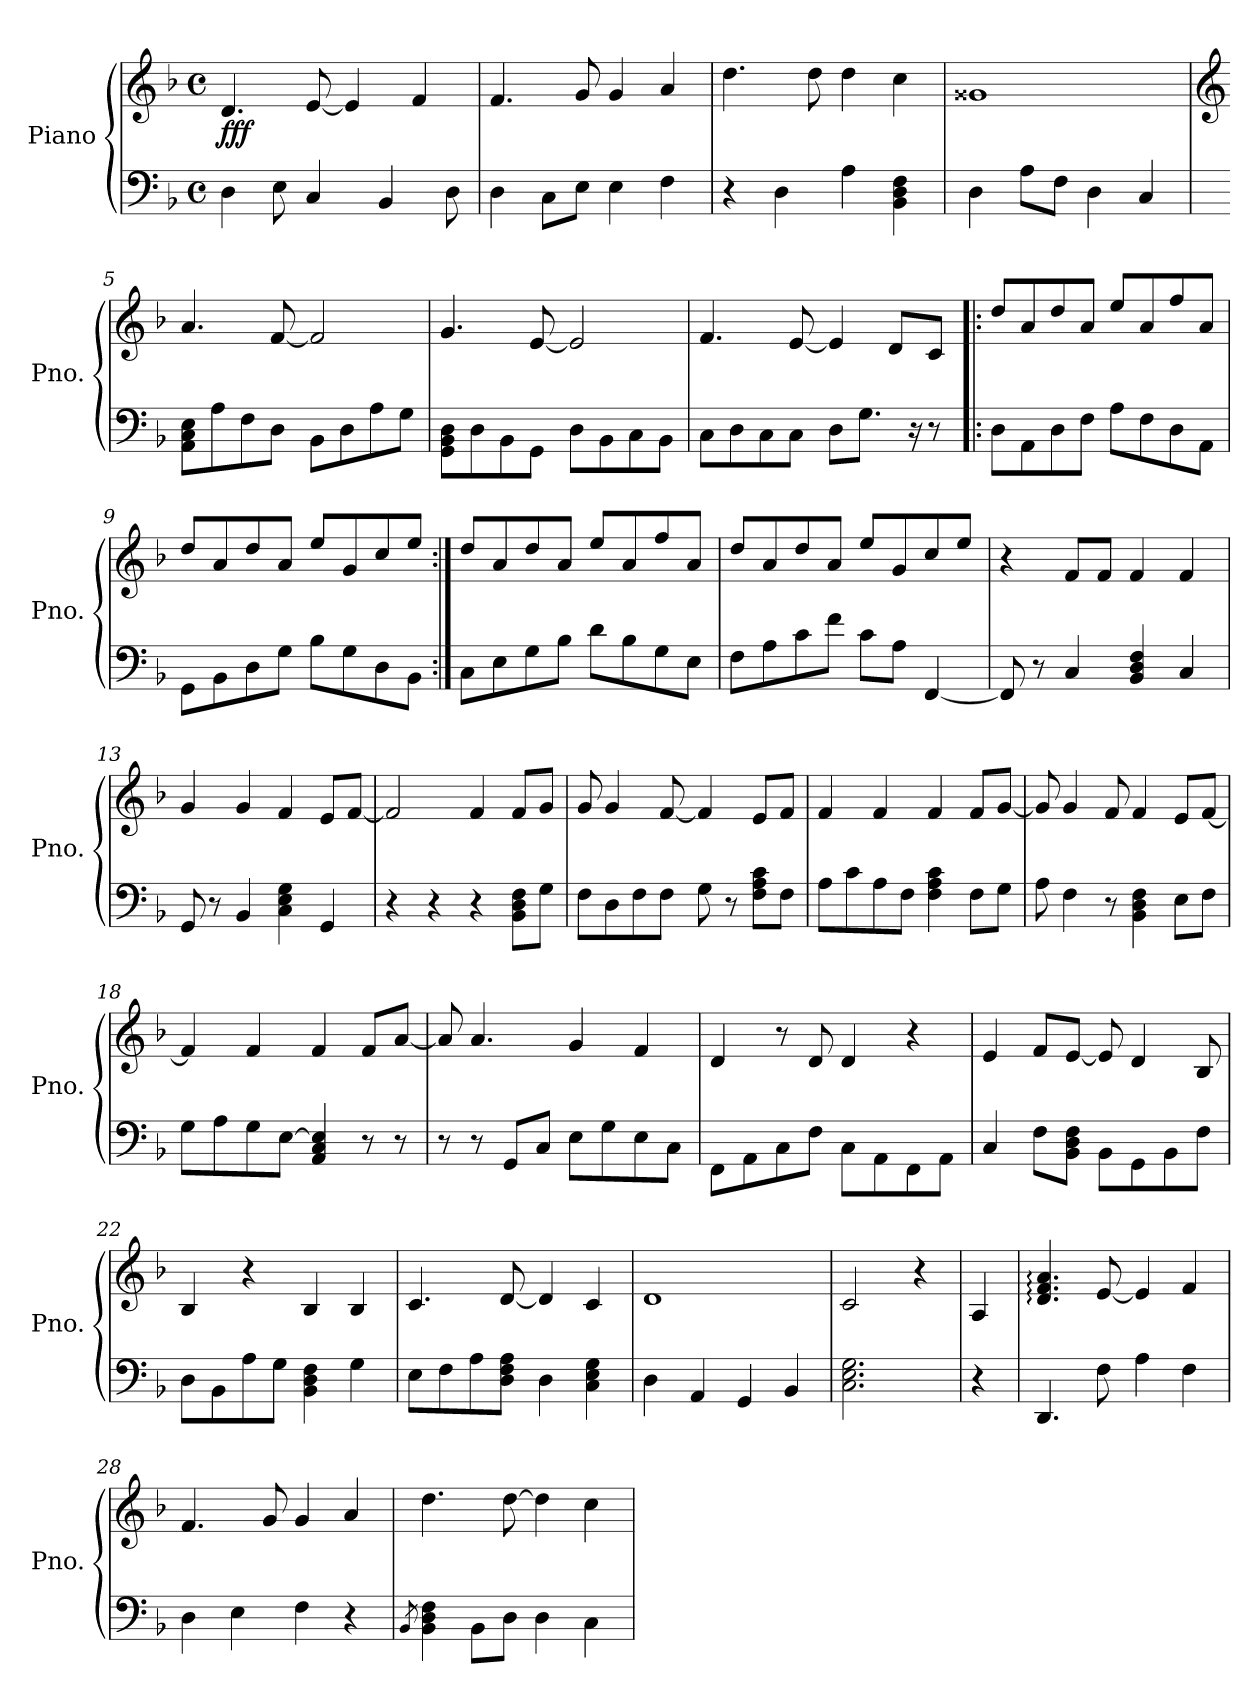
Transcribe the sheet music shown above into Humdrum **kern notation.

**kern	**kern	**dynam
*part1	*part1	*part1
*staff2	*staff1	*staff1/2
*I"Piano	*	*
*I'Pno.	*	*
*clefF4	*clefG2	*
*k[b-]	*k[b-]	*
*M4/4	*M4/4	*
*met(c)	*met(c)	*
*MM110	*MM110	*
=1	=1	=1
!	!	!LO:DY:b
4D\	4.d/	fff
8E\	.	.
4C/	[8e/	.
.	4e/]	.
4BB-/	.	.
.	4f/	.
8D\	.	.
=2	=2	=2
4D\	4.f/	.
8C\L	.	.
8E\J	8g/	.
4E\	4g/	.
4F\	4a/	.
=3	=3	=3
4r	4.dd\	.
4D\	.	.
.	8dd\	.
4A\	4dd\	.
4BB-\ 4D\ 4F\	4cc\	.
=4	=4	=4
4D\	1g##X	.
8A\L	.	.
8F\J	.	.
4D\	.	.
4C/	.	.
!!LO:LB:g=z
=5	=5	=5
*	*clefG2	*
8AA\ 8C\ 8E\L	4.a/	.
8A\	.	.
8F\	.	.
8D\J	[8f/	.
8BB-\L	2f/]	.
8D\	.	.
8A\	.	.
8G\J	.	.
=6	=6	=6
8GG\ 8BB-\ 8D\L	4.g/	.
8D\	.	.
8BB-\	.	.
8GG\J	[8e/	.
8D\L	2e/]	.
8BB-\	.	.
8C\	.	.
8BB-\J	.	.
=7	=7	=7
8C\L	4.f/	.
8D\	.	.
8C\	.	.
8C\J	[8e/	.
8D\L	4e/]	.
8.G\J	.	.
.	8d/L	.
16r	.	.
8r	8c/J	.
=8!|:	=8!|:	=8!|:
*	*MM115	*
8D\L	8dd/L	.
8AA\	8a/	.
8D\	8dd/	.
8F\J	8a/J	.
8A\L	8ee/L	.
8F\	8a/	.
8D\	8ff/	.
8AA\J	8a/J	.
!!LO:LB:g=z
=9	=9	=9
8GG\L	8dd/L	.
8BB-\	8a/	.
8D\	8dd/	.
8G\J	8a/J	.
8B-\L	8ee/L	.
8G\	8g/	.
8D\	8cc/	.
8BB-\J	8ee/J	.
=10:|!	=10:|!	=10:|!
8C\L	8dd/L	.
8E\	8a/	.
8G\	8dd/	.
8B-\J	8a/J	.
8d\L	8ee/L	.
8B-\	8a/	.
8G\	8ff/	.
8E\J	8a/J	.
=11	=11	=11
8F\L	8dd/L	.
8A\	8a/	.
8c\	8dd/	.
8f\J	8a/J	.
8c\L	8ee/L	.
8A\J	8g/	.
[4FF/	8cc/	.
.	8ee/J	.
=12	=12	=12
*	*MM110	*
8FF/]	4r	.
8r	.	.
4C/	8f/L	.
.	8f/J	.
4BB-/ 4D/ 4F/	4f/	.
4C/	4f/	.
!!LO:LB:g=z
=13	=13	=13
8GG/	4g/	.
8r	.	.
4BB-/	4g/	.
4C\ 4E\ 4G\	4f/	.
4GG/	8e/L	.
.	[8f/J	.
=14	=14	=14
4r	2f/]	.
4r	.	.
4r	4f/	.
8BB-\ 8D\ 8F\L	8f/L	.
8G\J	8g/J	.
=15	=15	=15
8F\L	8g/	.
8D\	4g/	.
8F\	.	.
8F\J	[8f/	.
8G\	4f/]	.
8r	.	.
8F\ 8A\ 8c\L	8e/L	.
8F\J	8f/J	.
=16	=16	=16
8A\L	4f/	.
8c\	.	.
8A\	4f/	.
8F\J	.	.
4F\ 4A\ 4c\	4f/	.
8F\L	8f/L	.
8G\J	[8g/J	.
!!LO:LB:g=z
=17	=17	=17
8A\	8g/]	.
4F\	4g/	.
8r	8f/	.
4BB-\ 4D\ 4F\	4f/	.
8E\L	8e/L	.
8F\J	[8f/J	.
=18	=18	=18
8G\L	4f/]	.
8A\	.	.
8G\	4f/	.
[8E\J	.	.
4AA/ 4C/ 4E/]	4f/	.
8r	8f/L	.
8r	[8a/J	.
=19	=19	=19
8r	8a/]	.
8r	4.a/	.
8GG/L	.	.
8C/J	.	.
8E\L	4g/	.
8G\	.	.
8E\	4f/	.
8C\J	.	.
=20	=20	=20
8FF\L	4d/	.
8AA\	.	.
8C\	8r	.
8F\J	8d/	.
8C\L	4d/	.
8AA\	.	.
8FF\	4r	.
8AA\J	.	.
!!LO:PB:g=z
=21	=21	=21
4C/	4e/	.
8F\L	8f/L	.
8BB-\ 8D\ 8F\J	[8e/J	.
8BB-\L	8e/]	.
8GG\	4d/	.
8BB-\	.	.
8F\J	8B-/	.
=22	=22	=22
8D\L	4B-/	.
8BB-\	.	.
8A\	4r	.
8G\J	.	.
4BB-\ 4D\ 4F\	4B-/	.
4G\	4B-/	.
=23	=23	=23
8E\L	4.c/	.
8F\	.	.
8A\	.	.
8D\ 8F\ 8A\J	[8d/	.
4D\	4d/]	.
4C\ 4E\ 4G\	4c/	.
=24	=24	=24
4D\	1d	.
4AA/	.	.
4GG/	.	.
4BB-/	.	.
!!LO:LB:g=z
=25	=25	=25
2.C\ 2.E\ 2.G\	2c/	.
.	4r	.
=26	=26	=26
4r	4A/	.
=27	=27	=27
4.DD/	4.d/: 4.f/: 4.a/:	.
8F\	[8e/	.
4A\	4e/]	.
4F\	4f/	.
=28	=28	=28
4D\	4.f/	.
4E\	.	.
.	8g/	.
4F\	4g/	.
4r	4a/	.
=29	=29	=29
8qBB-/	.	.
4BB-\ 4D\ 4F\	4.dd\	.
8BB-\L	.	.
8D\J	[8dd\	.
4D\	4dd\]	.
4C\	4cc\	.
=	=	=
*-	*-	*-
